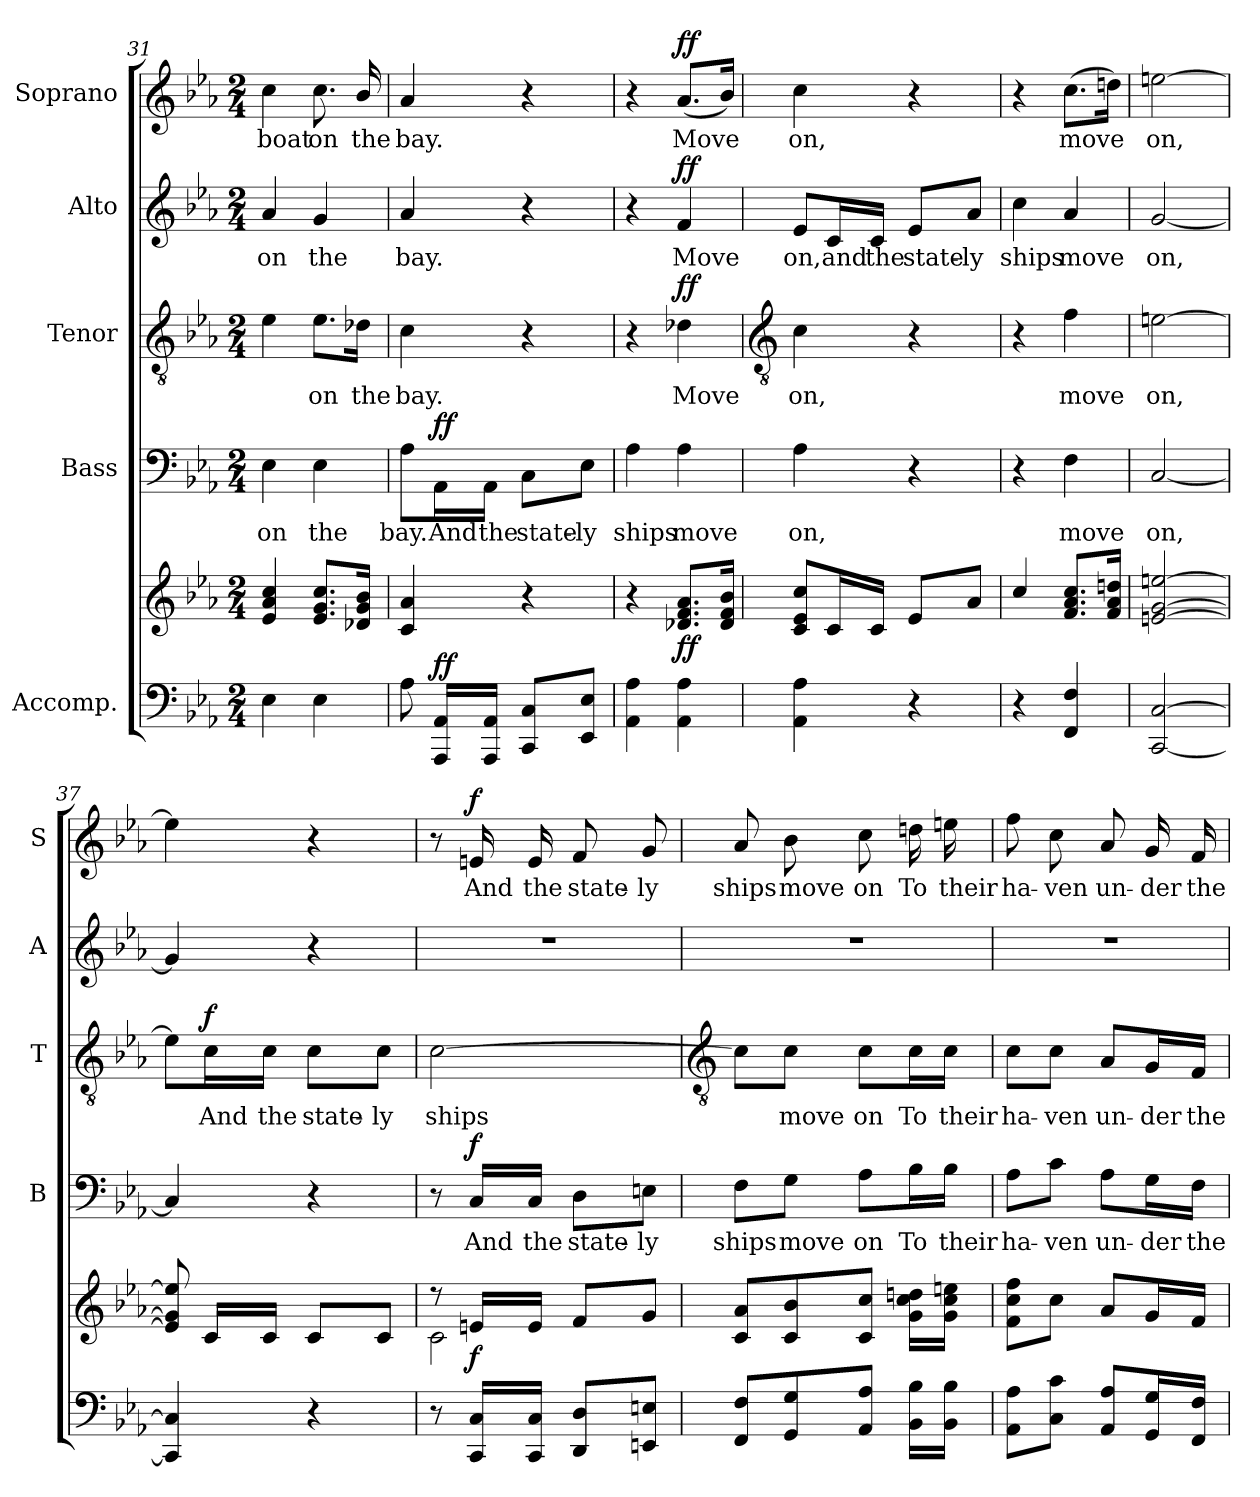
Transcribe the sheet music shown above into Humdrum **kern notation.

**kern	**kern	**dynam	**kern	**text	**dynam	**kern	**text	**dynam	**kern	**text	**dynam	**kern	**text	**dynam
*part5	*part5	*part5	*part4	*part4	*part4	*part3	*part3	*part3	*part2	*part2	*part2	*part1	*part1	*part1
*staff6	*staff5	*staff5/6	*staff4	*staff4	*staff4	*staff3	*staff3	*staff3	*staff2	*staff2	*staff2	*staff1	*staff1	*staff1
*I"Accomp.	*	*	*I"Bass	*	*	*I"Tenor	*	*	*I"Alto	*	*	*I"Soprano	*	*
*	*	*	*I'B	*	*	*I'T	*	*	*I'A	*	*	*I'S	*	*
*clefF4	*clefG2	*	*clefF4	*	*	*clefGv2	*	*	*clefG2	*	*	*clefG2	*	*
*k[b-e-a-]	*k[b-e-a-]	*	*k[b-e-a-]	*	*	*k[b-e-a-]	*	*	*k[b-e-a-]	*	*	*k[b-e-a-]	*	*
*E-:	*E-:	*	*E-:	*	*	*E-:	*	*	*E-:	*	*	*E-:	*	*
*M2/4	*M2/4	*	*M2/4	*	*	*M2/4	*	*	*M2/4	*	*	*M2/4	*	*
=31	=31	=31	=31	=31	=31	=31	=31	=31	=31	=31	=31	=31	=31	=31
!	!	!	!	!LO:LY:b	!	!	!	!	!	!LO:LY:b	!	!	!LO:LY:b	!
4E-	4e-/ 4a-/ 4cc/	.	4E-	on	.	4e-	.	.	4a-	on	.	4cc	boat	.
!	!	!	!	!LO:LY:b	!	!	!LO:LY:b	!	!	!LO:LY:b	!	!	!LO:LY:b	!
4E-	8.e-/ 8.g/ 8.cc/L	.	4E-	the	.	8.e-\L	on	.	4g	the	.	8.cc	on	.
!	!	!	!	!	!	!	!LO:LY:b	!	!	!	!	!	!LO:LY:b	!
.	16d-X/ 16g/ 16b-/J	.	.	.	.	16d-X\Jk	the	.	.	.	.	16b-/	the	.
=32	=32	=32	=32	=32	=32	=32	=32	=32	=32	=32	=32	=32	=32	=32
!	!	!	!	!LO:LY:b	!	!	!LO:LY:b	!	!	!LO:LY:b	!	!	!LO:LY:b	!
8A-	4c/ 4a-/	.	8A-\L	bay.	.	4c	bay.	.	4a-	bay.	.	4a-	bay.	.
!	!	!LO:DY:a=2	!	!LO:LY:b	!LO:DY:b	!	!	!	!	!	!	!	!	!
16AAA-/ 16AA-/LL	.	ff	16AA-\L	And	ff	.	.	.	.	.	.	.	.	.
!	!	!	!	!LO:LY:b	!	!	!	!	!	!	!	!	!	!
16AAA-/ 16AA-/JJ	.	.	16AA-\JJ	the	.	.	.	.	.	.	.	.	.	.
!	!	!	!	!LO:LY:b	!	!	!	!	!	!	!	!	!	!
8CC 8CL	4r	.	8C\L	state-	.	4r	.	.	4r	.	.	4r	.	.
!	!	!	!	!LO:LY:b	!	!	!	!	!	!	!	!	!	!
8EE- 8E-J	.	.	8E-\J	-ly	.	.	.	.	.	.	.	.	.	.
=33	=33	=33	=33	=33	=33	=33	=33	=33	=33	=33	=33	=33	=33	=33
!	!	!	!	!LO:LY:b	!	!	!	!	!	!	!	!	!	!
4AA- 4A-	4r	.	4A-	ships	.	4r	.	.	4r	.	.	4r	.	.
!	!	!LO:DY:b	!	!LO:LY:b	!	!	!LO:LY:b	!LO:DY:b	!	!LO:LY:b	!LO:DY:b	!	!LO:LY:b	!LO:DY:b
4AA- 4A-	8.d-X/ 8.f/ 8.a-/L	ff	4A-	move	.	4d-X	Move	ff	4f	Move	ff	(<8.a-L	Move	ff
.	16d-/ 16f/ 16b-/J	.	.	.	.	.	.	.	.	.	.	16b-J)	.	.
!!LO:LB:g=z
=34	=34	=34	=34	=34	=34	=34	=34	=34	=34	=34	=34	=34	=34	=34
*	*	*	*	*	*	*clefGv2	*	*	*	*	*	*	*	*
*	*^	*	*	*	*	*	*	*	*	*	*	*	*	*
!	!	!LO:N:vis=1	!	!	!LO:LY:b	!	!	!LO:LY:b	!	!	!LO:LY:b	!	!	!LO:LY:b	!
4AA- 4A-	8c/ 8e-/ 8cc/L	2ryy	.	4A-	on,	.	4c	on,	.	8e-/L	on,	.	4cc	on,	.
!	!	!	!	!	!	!	!	!	!	!	!LO:LY:b	!	!	!	!
.	16c/L	.	.	.	.	.	.	.	.	16c/L	and	.	.	.	.
!	!	!	!	!	!	!	!	!	!	!	!LO:LY:b	!	!	!	!
.	16c/JJ	.	.	.	.	.	.	.	.	16c/JJ	the	.	.	.	.
!	!	!	!	!	!	!	!	!	!	!	!LO:LY:b	!	!	!	!
4r	8e-/L	.	.	4r	.	.	4r	.	.	8e-/L	state-	.	4r	.	.
!	!	!	!	!	!	!	!	!	!	!	!LO:LY:b	!	!	!	!
.	8a-/J	.	.	.	.	.	.	.	.	8a-/J	-ly	.	.	.	.
=35	=35	=35	=35	=35	=35	=35	=35	=35	=35	=35	=35	=35	=35	=35	=35
!	!	!LO:N:vis=1	!	!	!	!	!	!	!	!	!LO:LY:b	!	!	!	!
4r	4cc/	2ryy	.	4r	.	.	4r	.	.	4cc	ships	.	4r	.	.
!	!	!	!	!	!LO:LY:b	!	!	!LO:LY:b	!	!	!LO:LY:b	!	!	!LO:LY:b	!
4FF 4F	8.f/ 8.a-/ 8.cc/L	.	.	4F	move	.	4f	move	.	4a-	move	.	(>8.ccL	move	.
.	16f/ 16a-/ 16ddn/J	.	.	.	.	.	.	.	.	.	.	.	16ddnJ)	.	.
=36	=36	=36	=36	=36	=36	=36	=36	=36	=36	=36	=36	=36	=36	=36	=36
!	!	!LO:N:vis=1	!	!	!LO:LY:b	!	!	!LO:LY:b	!	!	!LO:LY:b	!	!	!LO:LY:b	!
[2CC [2C	[2en/ [2g/ [2een/	2ryy	.	[2C	on,	.	[2en	on,	.	[2g	on,	.	[2een	on,	.
=37	=37	=37	=37	=37	=37	=37	=37	=37	=37	=37	=37	=37	=37	=37	=37
!	!	!LO:N:vis=1	!	!	!	!	!	!	!	!	!	!	!	!	!
4CC] 4C]	8e/] 8g/] 8ee/]	2ryy	.	4C]	.	.	8e\L]	.	.	4g]	.	.	4ee]	.	.
!	!	!	!	!	!	!	!	!LO:LY:b	!LO:DY:b	!	!	!	!	!	!
.	16c/LL	.	.	.	.	.	16c\L	And	f	.	.	.	.	.	.
!	!	!	!	!	!	!	!	!LO:LY:b	!	!	!	!	!	!	!
.	16c/JJ	.	.	.	.	.	16c\JJ	the	.	.	.	.	.	.	.
!	!	!	!	!	!	!	!	!LO:LY:b	!	!	!	!	!	!	!
4r	8c/L	.	.	4r	.	.	8c\L	state-	.	4r	.	.	4r	.	.
!	!	!	!	!	!	!	!	!LO:LY:b	!	!	!	!	!	!	!
.	8c/J	.	.	.	.	.	8c\J	-ly	.	.	.	.	.	.	.
=38	=38	=38	=38	=38	=38	=38	=38	=38	=38	=38	=38	=38	=38	=38	=38
!	!	!	!	!	!	!	!	!LO:LY:b	!	!LO:N:vis=1	!	!	!	!	!
8r	8r	2c\	.	8r	.	.	[2c	ships	.	2r	.	.	8r	.	.
!	!	!	!LO:DY:b	!	!LO:LY:b	!LO:DY:b	!	!	!	!	!	!	!	!LO:LY:b	!LO:DY:b
16CC 16CLL	16en/LL	.	f	16C/LL	And	f	.	.	.	.	.	.	16en	And	f
!	!	!	!	!	!LO:LY:b	!	!	!	!	!	!	!	!	!LO:LY:b	!
16CC 16CJJ	16e/JJ	.	.	16C/JJ	the	.	.	.	.	.	.	.	16e	the	.
!	!	!	!	!	!LO:LY:b	!	!	!	!	!	!	!	!	!LO:LY:b	!
8DD 8DL	8f/L	.	.	8D\L	state-	.	.	.	.	.	.	.	8f	state-	.
!	!	!	!	!	!LO:LY:b	!	!	!	!	!	!	!	!	!LO:LY:b	!
8EEn 8EnJ	8g/J	.	.	8En\J	-ly	.	.	.	.	.	.	.	8g	-ly	.
*	*v	*v	*	*	*	*	*	*	*	*	*	*	*	*	*
!!LO:LB:g=z
=39	=39	=39	=39	=39	=39	=39	=39	=39	=39	=39	=39	=39	=39	=39
*	*	*	*	*	*	*clefGv2	*	*	*	*	*	*	*	*
!	!	!	!	!LO:LY:b	!	!	!	!	!LO:N:vis=1	!	!	!	!LO:LY:b	!
8FF 8FL	8c 8a-L	.	8F\L	ships	.	8c\L]	.	.	2r	.	.	8a-	ships	.
!	!	!	!	!LO:LY:b	!	!	!LO:LY:b	!	!	!	!	!	!LO:LY:b	!
8GG 8G	8c 8b-	.	8G\J	move	.	8c\J	move	.	.	.	.	8b-	move	.
!	!	!	!	!LO:LY:b	!	!	!LO:LY:b	!	!	!	!	!	!LO:LY:b	!
8AA- 8A-J	8c 8ccJ	.	8A-\L	on	.	8c\L	on	.	.	.	.	8cc	on	.
!	!	!	!	!LO:LY:b	!	!	!LO:LY:b	!	!	!	!	!	!LO:LY:b	!
16BB- 16B-LL	16g 16cc 16ddnLL	.	16B-\L	To	.	16c\L	To	.	.	.	.	16ddn	To	.
!	!	!	!	!LO:LY:b	!	!	!LO:LY:b	!	!	!	!	!	!LO:LY:b	!
16BB- 16B-JJ	16g 16cc 16eenJJ	.	16B-\JJ	their	.	16c\JJ	their	.	.	.	.	16een	their	.
=40	=40	=40	=40	=40	=40	=40	=40	=40	=40	=40	=40	=40	=40	=40
!	!	!	!	!LO:LY:b	!	!	!LO:LY:b	!	!LO:N:vis=1	!	!	!	!LO:LY:b	!
8AA- 8A-L	8f 8cc 8ffL	.	8A-\L	ha-	.	8c\L	ha-	.	2r	.	.	8ff	ha-	.
!	!	!	!	!LO:LY:b	!	!	!LO:LY:b	!	!	!	!	!	!LO:LY:b	!
8C 8cJ	8ccJ	.	8c\J	-ven	.	8c\J	-ven	.	.	.	.	8cc	-ven	.
!	!	!	!	!LO:LY:b	!	!	!LO:LY:b	!	!	!	!	!	!LO:LY:b	!
8AA- 8A-L	8a-L	.	8A-\L	un-	.	8A-/L	un-	.	.	.	.	8a-	un-	.
!	!	!	!	!LO:LY:b	!	!	!LO:LY:b	!	!	!	!	!	!LO:LY:b	!
16GG 16GL	16gL	.	16G\L	-der	.	16G/L	-der	.	.	.	.	16g	-der	.
!	!	!	!	!LO:LY:b	!	!	!LO:LY:b	!	!	!	!	!	!LO:LY:b	!
16FF 16FJJ	16fJJ	.	16F\JJ	the	.	16F/JJ	the	.	.	.	.	16f	the	.
=	=	=	=	=	=	=	=	=	=	=	=	=	=	=
*-	*-	*-	*-	*-	*-	*-	*-	*-	*-	*-	*-	*-	*-	*-
